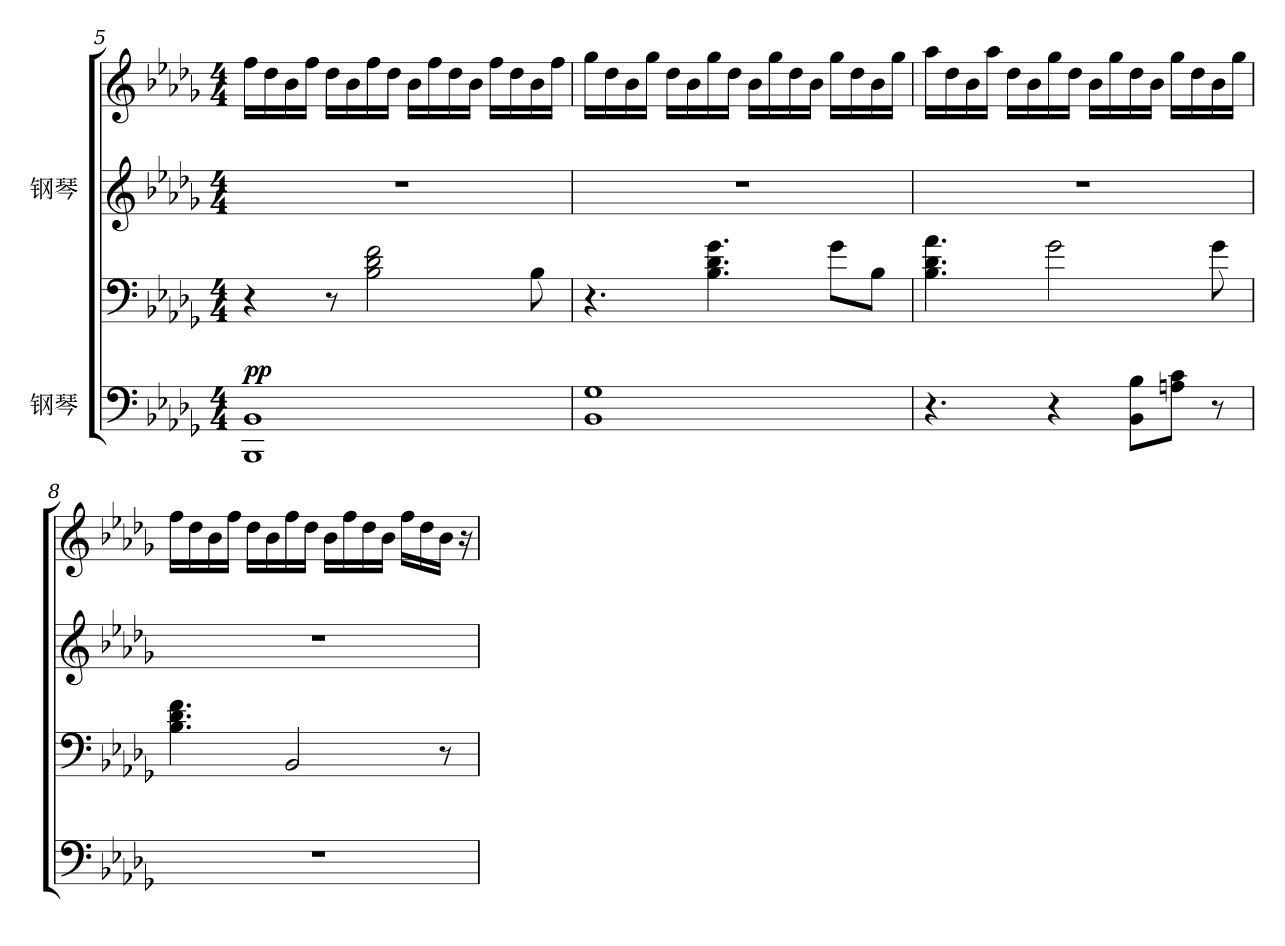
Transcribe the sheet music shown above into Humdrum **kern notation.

**kern	**kern	**dynam	**kern	**kern
*part2	*part2	*part2	*part1	*part1
*staff4	*staff3	*staff3/4	*staff2	*staff1
*I"钢琴	*	*	*I"钢琴	*
*clefF4	*clefF4	*	*clefG2	*clefG2
*k[b-e-a-d-g-]	*k[b-e-a-d-g-]	*	*k[b-e-a-d-g-]	*k[b-e-a-d-g-]
*M4/4	*M4/4	*	*M4/4	*M4/4
=5	=5	=5	=5	=5
!	!	!LO:DY:a=2	!	!
1BBB- 1BB-	4r	pp	1r	16ff\LL
.	.	.	.	16dd-\
.	.	.	.	16b-\
.	.	.	.	16ff\JJ
.	8r	.	.	16dd-\LL
.	.	.	.	16b-\
.	2B-\ 2d-\ 2f\	.	.	16ff\
.	.	.	.	16dd-\JJ
.	.	.	.	16b-\LL
.	.	.	.	16ff\
.	.	.	.	16dd-\
.	.	.	.	16b-\JJ
.	.	.	.	16ff\LL
.	.	.	.	16dd-\
.	8B-\	.	.	16b-\
.	.	.	.	16ff\JJ
=6	=6	=6	=6	=6
1BB- 1G-	4.r	.	1r	16gg-\LL
.	.	.	.	16dd-\
.	.	.	.	16b-\
.	.	.	.	16gg-\JJ
.	.	.	.	16dd-\LL
.	.	.	.	16b-\
.	4.B-\ 4.d-\ 4.g-\	.	.	16gg-\
.	.	.	.	16dd-\JJ
.	.	.	.	16b-\LL
.	.	.	.	16gg-\
.	.	.	.	16dd-\
.	.	.	.	16b-\JJ
.	8g-\L	.	.	16gg-\LL
.	.	.	.	16dd-\
.	8B-\J	.	.	16b-\
.	.	.	.	16gg-\JJ
=7	=7	=7	=7	=7
4.r	4.B-\ 4.d-\ 4.a-\	.	1r	16aa-\LL
.	.	.	.	16dd-\
.	.	.	.	16b-\
.	.	.	.	16aa-\JJ
.	.	.	.	16dd-\LL
.	.	.	.	16b-\
4r	2g-\	.	.	16gg-\
.	.	.	.	16dd-\JJ
.	.	.	.	16b-\LL
.	.	.	.	16gg-\
8BB-\ 8B-\L	.	.	.	16dd-\
.	.	.	.	16b-\JJ
8An\ 8c\J	.	.	.	16gg-\LL
.	.	.	.	16dd-\
8r	8g-\	.	.	16b-\
.	.	.	.	16gg-\JJ
=8	=8	=8	=8	=8
1r	4.B-\ 4.d-\ 4.f\	.	1r	16ff\LL
.	.	.	.	16dd-\
.	.	.	.	16b-\
.	.	.	.	16ff\JJ
.	.	.	.	16dd-\LL
.	.	.	.	16b-\
.	2BB-/	.	.	16ff\
.	.	.	.	16dd-\JJ
.	.	.	.	16b-\LL
.	.	.	.	16ff\
.	.	.	.	16dd-\
.	.	.	.	16b-\JJ
.	.	.	.	16ff\LL
.	.	.	.	16dd-\
.	8r	.	.	16b-\JJ
.	.	.	.	16r
=	=	=	=	=
*-	*-	*-	*-	*-
